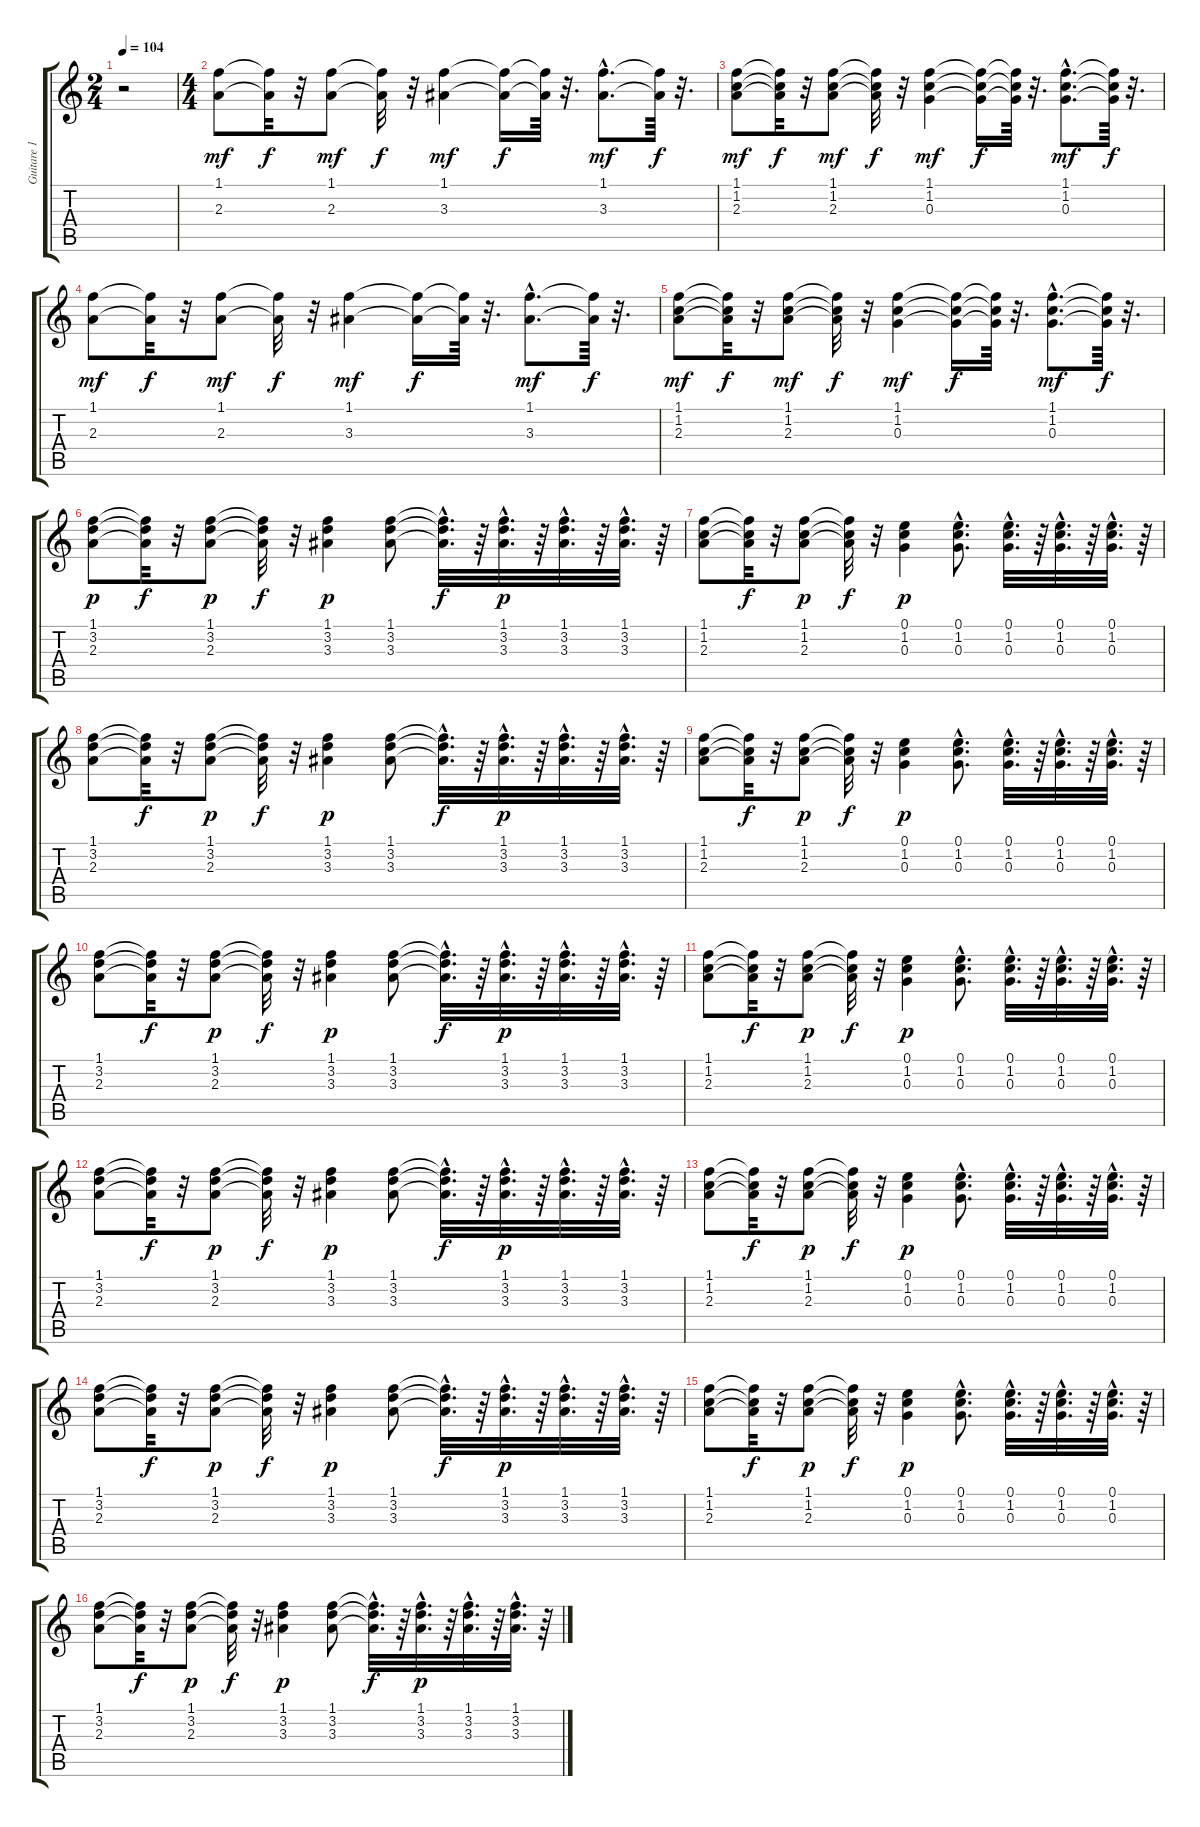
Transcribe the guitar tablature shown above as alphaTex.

\track ("Guitare 1" "Guitare 1") {instrument acousticguitarnylon}
\staff {score tabs}
\tuning (E4 B3 G3 D3 A2 E2) {hide}
\ts (2 4)
\tempo 104
\clef g2
\ks c
r.2{dy mf instrument acousticguitarnylon} |
\ts (4 4)
(1.1 2.3).8 (1.1{t} 2.3{t}).32{dy f} r.32 (1.1 2.3).8{dy mf} (1.1{t} 2.3{t}).32{dy f} r.32 (1.1 3.3).4{dy mf} (1.1{t} 3.3{t}).16{dy f} (1.1{t} 3.3{t}).64 r.32{d} (1.1{hac} 3.3{hac}).8{d dy mf} (1.1{t} 3.3{t}).64{dy f} r.32{d} |
(1.1 1.2 2.3).8{dy mf} (1.1{t} 1.2{t} 2.3{t}).32{dy f} r.32 (1.1 1.2 2.3).8{dy mf} (1.1{t} 1.2{t} 2.3{t}).32{dy f} r.32 (1.1 1.2 0.3).4{dy mf} (1.1{t} 1.2{t} 0.3{t}).16{dy f} (1.1{t} 1.2{t} 0.3{t}).64 r.32{d} (1.1{hac} 1.2{hac} 0.3{hac}).8{d dy mf} (1.1{t} 1.2{t} 0.3{t}).64{dy f} r.32{d} |
(1.1 2.3).8{dy mf} (1.1{t} 2.3{t}).32{dy f} r.32 (1.1 2.3).8{dy mf} (1.1{t} 2.3{t}).32{dy f} r.32 (1.1 3.3).4{dy mf} (1.1{t} 3.3{t}).16{dy f} (1.1{t} 3.3{t}).64 r.32{d} (1.1{hac} 3.3{hac}).8{d dy mf} (1.1{t} 3.3{t}).64{dy f} r.32{d} |
(1.1 1.2 2.3).8{dy mf} (1.1{t} 1.2{t} 2.3{t}).32{dy f} r.32 (1.1 1.2 2.3).8{dy mf} (1.1{t} 1.2{t} 2.3{t}).32{dy f} r.32 (1.1 1.2 0.3).4{dy mf} (1.1{t} 1.2{t} 0.3{t}).16{dy f} (1.1{t} 1.2{t} 0.3{t}).64 r.32{d} (1.1{hac} 1.2{hac} 0.3{hac}).8{d dy mf} (1.1{t} 1.2{t} 0.3{t}).64{dy f} r.32{d} |
(1.1 3.2 2.3).8{dy p} (1.1{t} 3.2{t} 2.3{t}).32{dy f} r.32 (1.1 3.2 2.3).8{dy p} (1.1{t} 3.2{t} 2.3{t}).32{dy f} r.32 (1.1 3.2 3.3).4{dy p} (1.1 3.2 3.3).8 (1.1{hac t} 3.2{hac t} 3.3{hac t}).32{d dy f} r.64 (1.1{hac} 3.2{hac} 3.3{hac}).32{d dy p} r.64 (1.1{hac} 3.2{hac} 3.3{hac}).32{d} r.64 (1.1{hac} 3.2{hac} 3.3{hac}).32{d} r.64 |
(1.1 1.2 2.3).8 (1.1{t} 1.2{t} 2.3{t}).32{dy f} r.32 (1.1 1.2 2.3).8{dy p} (1.1{t} 1.2{t} 2.3{t}).32{dy f} r.32 (0.1 1.2 0.3).4{dy p} (0.1 1.2{hac} 0.3{hac}).8{d} (0.1{hac} 1.2{hac} 0.3{hac}).32{d} r.64 (0.1{hac} 1.2{hac} 0.3{hac}).32{d} r.64 (0.1{hac} 1.2{hac} 0.3{hac}).32{d} r.64 |
(1.1 3.2 2.3).8 (1.1{t} 3.2{t} 2.3{t}).32{dy f} r.32 (1.1 3.2 2.3).8{dy p} (1.1{t} 3.2{t} 2.3{t}).32{dy f} r.32 (1.1 3.2 3.3).4{dy p} (1.1 3.2 3.3).8 (1.1{hac t} 3.2{hac t} 3.3{hac t}).32{d dy f} r.64 (1.1{hac} 3.2{hac} 3.3{hac}).32{d dy p} r.64 (1.1{hac} 3.2{hac} 3.3{hac}).32{d} r.64 (1.1{hac} 3.2{hac} 3.3{hac}).32{d} r.64 |
(1.1 1.2 2.3).8 (1.1{t} 1.2{t} 2.3{t}).32{dy f} r.32 (1.1 1.2 2.3).8{dy p} (1.1{t} 1.2{t} 2.3{t}).32{dy f} r.32 (0.1 1.2 0.3).4{dy p} (0.1 1.2{hac} 0.3{hac}).8{d} (0.1{hac} 1.2{hac} 0.3{hac}).32{d} r.64 (0.1{hac} 1.2{hac} 0.3{hac}).32{d} r.64 (0.1{hac} 1.2{hac} 0.3{hac}).32{d} r.64 |
(1.1 3.2 2.3).8 (1.1{t} 3.2{t} 2.3{t}).32{dy f} r.32 (1.1 3.2 2.3).8{dy p} (1.1{t} 3.2{t} 2.3{t}).32{dy f} r.32 (1.1 3.2 3.3).4{dy p} (1.1 3.2 3.3).8 (1.1{hac t} 3.2{hac t} 3.3{hac t}).32{d dy f} r.64 (1.1{hac} 3.2{hac} 3.3{hac}).32{d dy p} r.64 (1.1{hac} 3.2{hac} 3.3{hac}).32{d} r.64 (1.1{hac} 3.2{hac} 3.3{hac}).32{d} r.64 |
(1.1 1.2 2.3).8 (1.1{t} 1.2{t} 2.3{t}).32{dy f} r.32 (1.1 1.2 2.3).8{dy p} (1.1{t} 1.2{t} 2.3{t}).32{dy f} r.32 (0.1 1.2 0.3).4{dy p} (0.1 1.2{hac} 0.3{hac}).8{d} (0.1{hac} 1.2{hac} 0.3{hac}).32{d} r.64 (0.1{hac} 1.2{hac} 0.3{hac}).32{d} r.64 (0.1{hac} 1.2{hac} 0.3{hac}).32{d} r.64 |
(1.1 3.2 2.3).8 (1.1{t} 3.2{t} 2.3{t}).32{dy f} r.32 (1.1 3.2 2.3).8{dy p} (1.1{t} 3.2{t} 2.3{t}).32{dy f} r.32 (1.1 3.2 3.3).4{dy p} (1.1 3.2 3.3).8 (1.1{hac t} 3.2{hac t} 3.3{hac t}).32{d dy f} r.64 (1.1{hac} 3.2{hac} 3.3{hac}).32{d dy p} r.64 (1.1{hac} 3.2{hac} 3.3{hac}).32{d} r.64 (1.1{hac} 3.2{hac} 3.3{hac}).32{d} r.64 |
(1.1 1.2 2.3).8 (1.1{t} 1.2{t} 2.3{t}).32{dy f} r.32 (1.1 1.2 2.3).8{dy p} (1.1{t} 1.2{t} 2.3{t}).32{dy f} r.32 (0.1 1.2 0.3).4{dy p} (0.1 1.2{hac} 0.3{hac}).8{d} (0.1{hac} 1.2{hac} 0.3{hac}).32{d} r.64 (0.1{hac} 1.2{hac} 0.3{hac}).32{d} r.64 (0.1{hac} 1.2{hac} 0.3{hac}).32{d} r.64 |
(1.1 3.2 2.3).8 (1.1{t} 3.2{t} 2.3{t}).32{dy f} r.32 (1.1 3.2 2.3).8{dy p} (1.1{t} 3.2{t} 2.3{t}).32{dy f} r.32 (1.1 3.2 3.3).4{dy p} (1.1 3.2 3.3).8 (1.1{hac t} 3.2{hac t} 3.3{hac t}).32{d dy f} r.64 (1.1{hac} 3.2{hac} 3.3{hac}).32{d dy p} r.64 (1.1{hac} 3.2{hac} 3.3{hac}).32{d} r.64 (1.1{hac} 3.2{hac} 3.3{hac}).32{d} r.64 |
(1.1 1.2 2.3).8 (1.1{t} 1.2{t} 2.3{t}).32{dy f} r.32 (1.1 1.2 2.3).8{dy p} (1.1{t} 1.2{t} 2.3{t}).32{dy f} r.32 (0.1 1.2 0.3).4{dy p} (0.1 1.2{hac} 0.3{hac}).8{d} (0.1{hac} 1.2{hac} 0.3{hac}).32{d} r.64 (0.1{hac} 1.2{hac} 0.3{hac}).32{d} r.64 (0.1{hac} 1.2{hac} 0.3{hac}).32{d} r.64 |
(1.1 3.2 2.3).8 (1.1{t} 3.2{t} 2.3{t}).32{dy f} r.32 (1.1 3.2 2.3).8{dy p} (1.1{t} 3.2{t} 2.3{t}).32{dy f} r.32 (1.1 3.2 3.3).4{dy p} (1.1 3.2 3.3).8 (1.1{hac t} 3.2{hac t} 3.3{hac t}).32{d dy f} r.64 (1.1{hac} 3.2{hac} 3.3{hac}).32{d dy p} r.64 (1.1{hac} 3.2{hac} 3.3{hac}).32{d} r.64 (1.1{hac} 3.2{hac} 3.3{hac}).32{d} r.64
